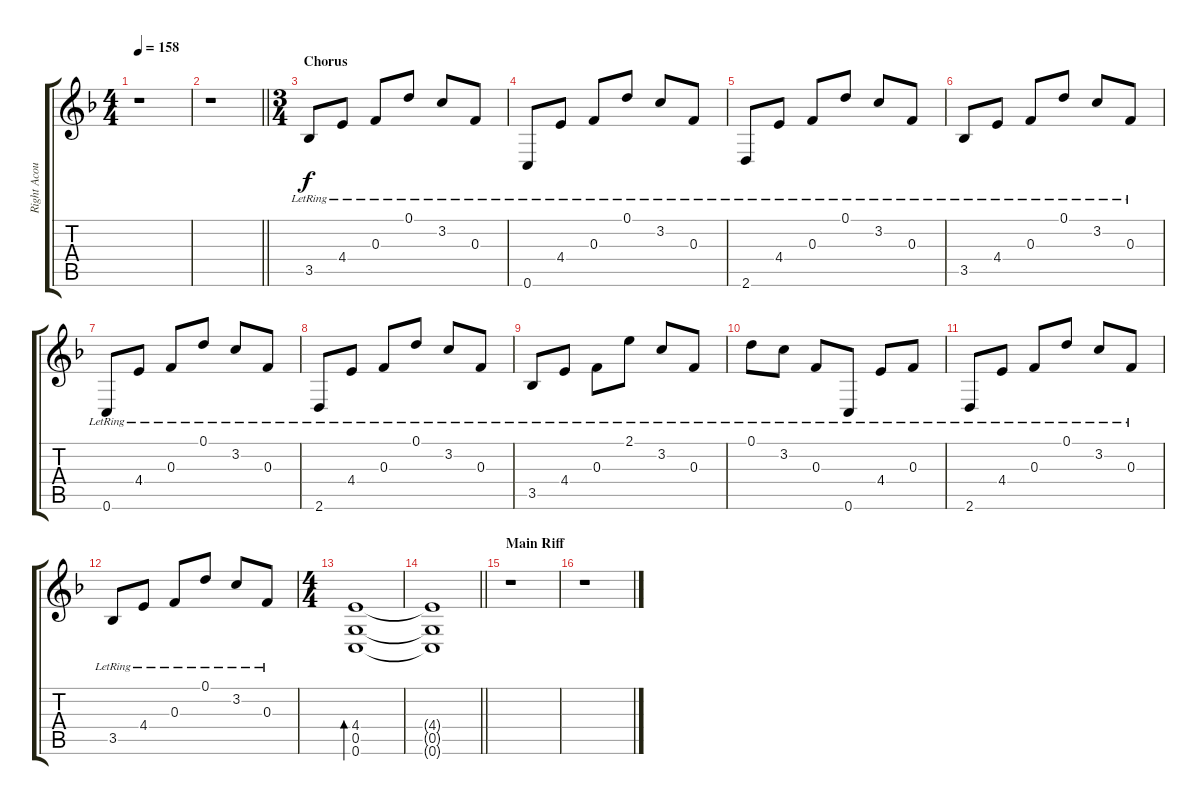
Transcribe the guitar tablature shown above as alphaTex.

\track ("Right Acoustic Guitar" "Right Acou") {instrument acousticguitarnylon}
\staff {score tabs}
\tuning (D4 A3 F3 C3 G2 C2) {hide}
\ts (4 4)
\tempo 158
\clef g2
\ks f
r.1{dy f} |
\barLineRight lightlight
r.1 |
\ts (3 4)
\section ("" "Chorus")
3.5{lr}.8 4.4{lr}.8 0.3{lr}.8 0.1{lr}.8 3.2{lr}.8 0.3{lr}.8 |
0.6{lr}.8 4.4{lr}.8 0.3{lr}.8 0.1{lr}.8 3.2{lr}.8 0.3{lr}.8 |
2.6{lr}.8 4.4{lr}.8 0.3{lr}.8 0.1{lr}.8 3.2{lr}.8 0.3{lr}.8 |
3.5{lr}.8 4.4{lr}.8 0.3{lr}.8 0.1{lr}.8 3.2{lr}.8 0.3{lr}.8 |
0.6{lr}.8 4.4{lr}.8 0.3{lr}.8 0.1{lr}.8 3.2{lr}.8 0.3{lr}.8 |
2.6{lr}.8 4.4{lr}.8 0.3{lr}.8 0.1{lr}.8 3.2{lr}.8 0.3{lr}.8 |
3.5{lr}.8 4.4{lr}.8 0.3{lr}.8 2.1{lr}.8 3.2{lr}.8 0.3{lr}.8 |
0.1{lr}.8 3.2{lr}.8 0.3{lr}.8 0.6{lr}.8 4.4{lr}.8 0.3{lr}.8 |
2.6{lr}.8 4.4{lr}.8 0.3{lr}.8 0.1{lr}.8 3.2{lr}.8 0.3{lr}.8 |
3.5{lr}.8 4.4{lr}.8 0.3{lr}.8 0.1{lr}.8 3.2{lr}.8 0.3{lr}.8 |
\ts (4 4)
(4.4 0.5 0.6).1{bd 240} |
\barLineRight lightlight
(4.4{t} 0.5{t} 0.6{t}).1 |
\section ("" "Main Riff")
r.1 |
r.1
